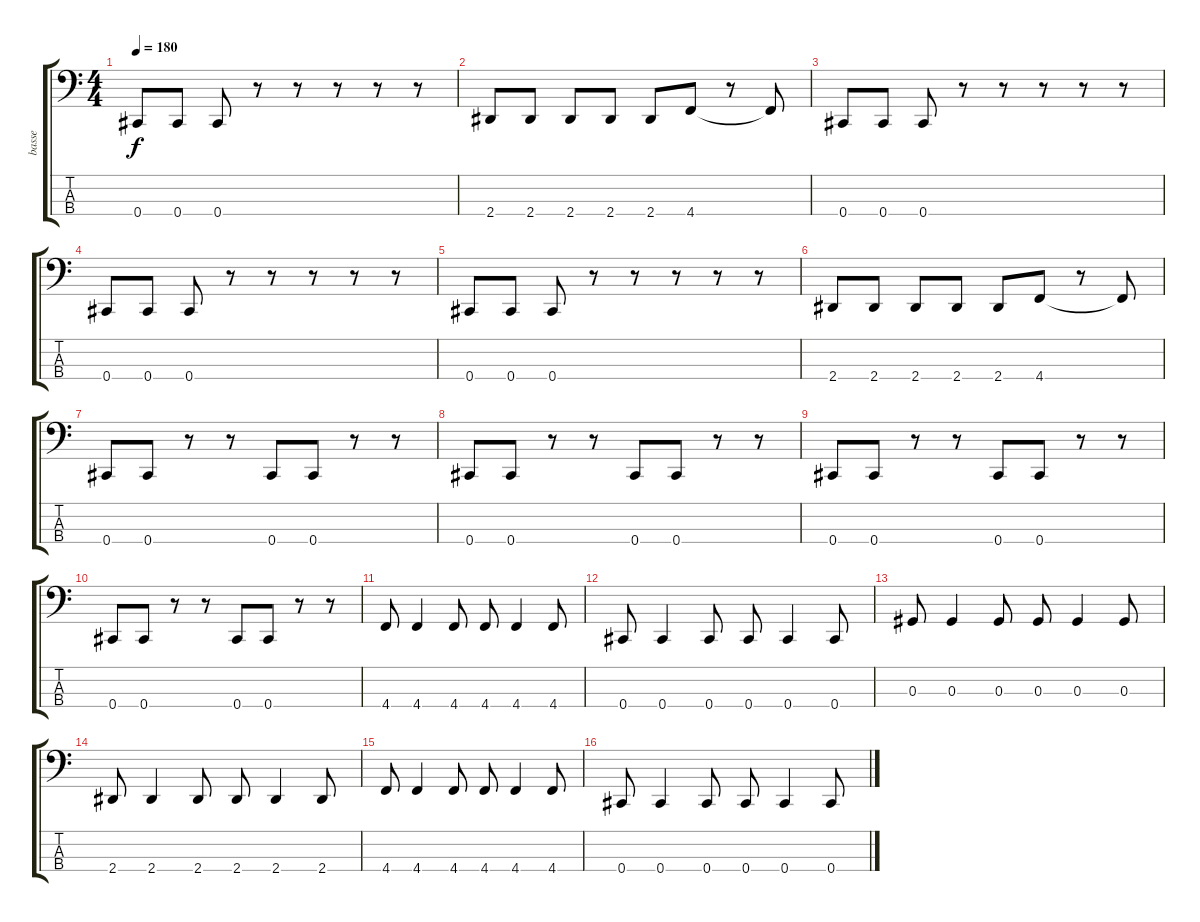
\track ("basse" "basse") {instrument electricbasspick}
\staff {score tabs}
\tuning (Gb2 Db2 Ab1 Db1) {hide}
\ts (4 4)
\tempo 180
\clef f4
\ks c
0.4.8{dy f} 0.4.8 0.4.8 r.8 r.8 r.8 r.8 r.8 |
2.4.8 2.4.8 2.4.8 2.4.8 2.4.8 4.4.8 r.8 4.4{t}.8 |
0.4.8 0.4.8 0.4.8 r.8 r.8 r.8 r.8 r.8 |
0.4.8 0.4.8 0.4.8 r.8 r.8 r.8 r.8 r.8 |
0.4.8 0.4.8 0.4.8 r.8 r.8 r.8 r.8 r.8 |
2.4.8 2.4.8 2.4.8 2.4.8 2.4.8 4.4.8 r.8 4.4{t}.8 |
0.4.8 0.4.8 r.8 r.8 0.4.8 0.4.8 r.8 r.8 |
0.4.8 0.4.8 r.8 r.8 0.4.8 0.4.8 r.8 r.8 |
0.4.8 0.4.8 r.8 r.8 0.4.8 0.4.8 r.8 r.8 |
0.4.8 0.4.8 r.8 r.8 0.4.8 0.4.8 r.8 r.8 |
4.4.8 4.4.4 4.4.8 4.4.8 4.4.4 4.4.8 |
0.4.8 0.4.4 0.4.8 0.4.8 0.4.4 0.4.8 |
0.3.8 0.3.4 0.3.8 0.3.8 0.3.4 0.3.8 |
2.4.8 2.4.4 2.4.8 2.4.8 2.4.4 2.4.8 |
4.4.8 4.4.4 4.4.8 4.4.8 4.4.4 4.4.8 |
0.4.8 0.4.4 0.4.8 0.4.8 0.4.4 0.4.8
